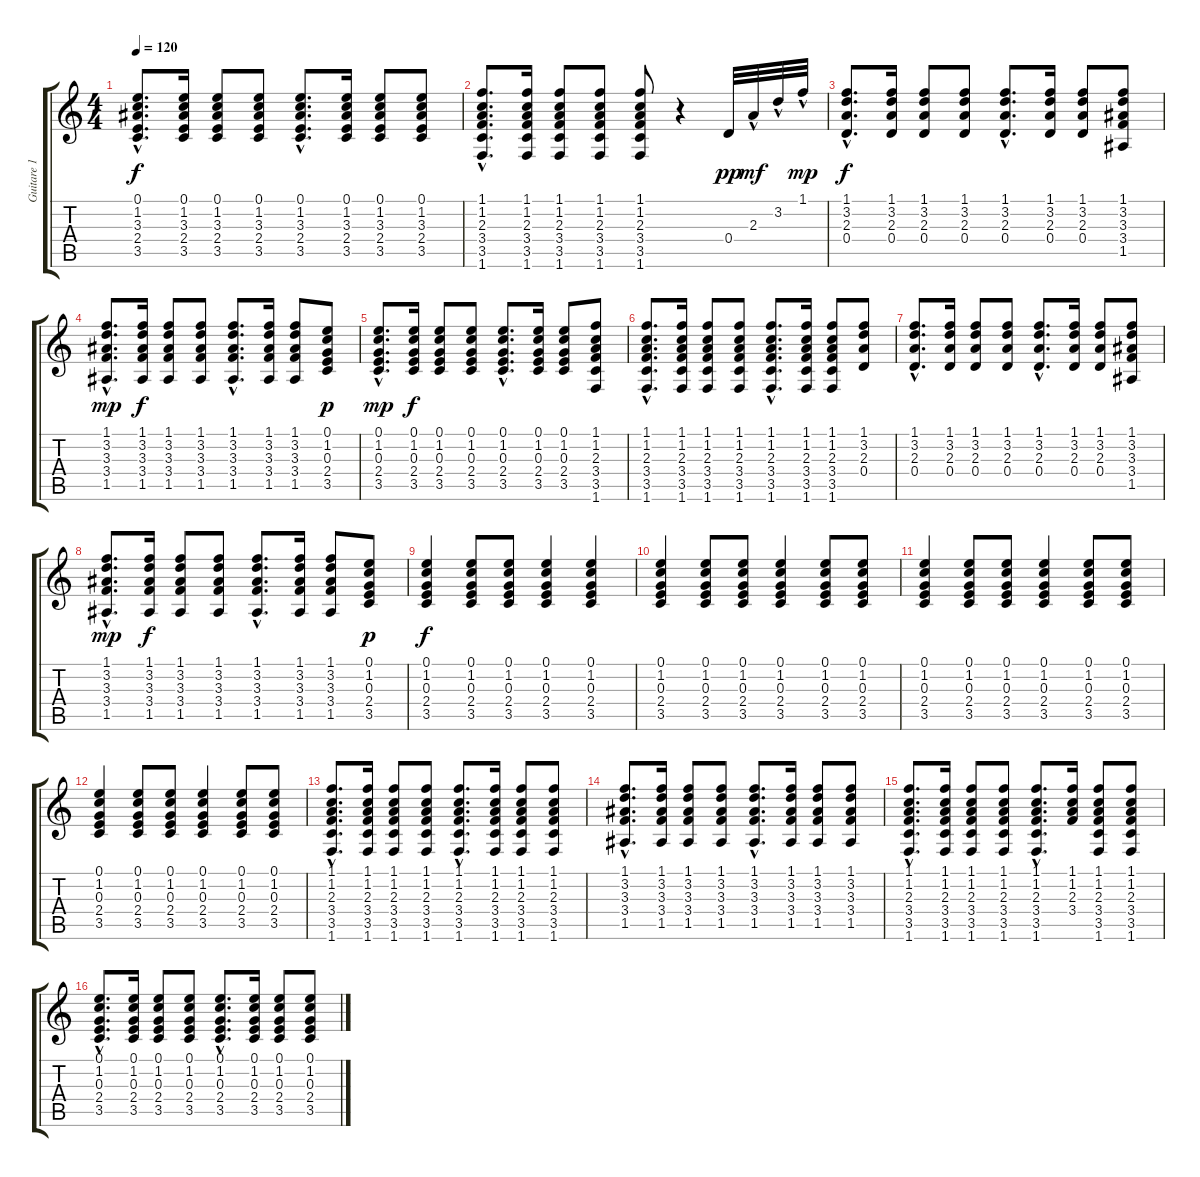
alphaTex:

\track ("Guitare 1" "Guitare 1") {instrument acousticguitarsteel}
\staff {score tabs}
\tuning (E4 B3 G3 D3 A2 E2) {hide}
\ts (4 4)
\tempo 120
\clef g2
\ks c
(0.1{hac} 1.2{hac} 3.3{hac} 2.4{hac} 3.5{hac}).8{d dy f} (0.1 1.2 3.3 2.4 3.5).16 (0.1 1.2 3.3 2.4 3.5).8 (0.1 1.2 3.3 2.4 3.5).8 (0.1{hac} 1.2{hac} 3.3{hac} 2.4{hac} 3.5{hac}).8{d} (0.1 1.2 3.3 2.4 3.5).16 (0.1 1.2 3.3 2.4 3.5).8 (0.1 1.2 3.3 2.4 3.5).8 |
(1.1{hac} 1.2{hac} 2.3{hac} 3.4{hac} 3.5{hac} 1.6{hac}).8{d} (1.1 1.2 2.3 3.4 3.5 1.6).16 (1.1 1.2 2.3 3.4 3.5 1.6).8 (1.1 1.2 2.3 3.4 3.5 1.6).8 (1.1 1.2 2.3 3.4 3.5 1.6).8 r.4 0.4.32{dy pp} 2.3{hac}.32{dy mf} 3.2{hac}.32 1.1{hac}.32{dy mp} |
(1.1{hac} 3.2{hac} 2.3{hac} 0.4{hac}).8{d dy f} (1.1 3.2 2.3 0.4).16 (1.1 3.2 2.3 0.4).8 (1.1 3.2 2.3 0.4).8 (1.1{hac} 3.2{hac} 2.3{hac} 0.4{hac}).8{d} (1.1 3.2 2.3 0.4).16 (1.1 3.2 2.3 0.4).8 (1.1 3.2 3.3 3.4 1.5).8 |
(1.1{hac} 3.2{hac} 3.3{hac} 3.4{hac} 1.5{hac}).8{d dy mp} (1.1 3.2 3.3 3.4 1.5).16{dy f} (1.1 3.2 3.3 3.4 1.5).8 (1.1 3.2 3.3 3.4 1.5).8 (1.1{hac} 3.2{hac} 3.3{hac} 3.4{hac} 1.5{hac}).8{d} (1.1 3.2 3.3 3.4 1.5).16 (1.1 3.2 3.3 3.4 1.5).8 (0.1 1.2 0.3 2.4 3.5).8{dy p} |
(0.1{hac} 1.2{hac} 0.3{hac} 2.4{hac} 3.5{hac}).8{d dy mp} (0.1 1.2 0.3 2.4 3.5).16{dy f} (0.1 1.2 0.3 2.4 3.5).8 (0.1 1.2 0.3 2.4 3.5).8 (0.1{hac} 1.2{hac} 0.3{hac} 2.4{hac} 3.5{hac}).8{d} (0.1 1.2 0.3 2.4 3.5).16 (0.1 1.2 0.3 2.4 3.5).8 (1.1 1.2 2.3 3.4 3.5 1.6).8 |
(1.1{hac} 1.2{hac} 2.3{hac} 3.4{hac} 3.5{hac} 1.6{hac}).8{d} (1.1 1.2 2.3 3.4 3.5 1.6).16 (1.1 1.2 2.3 3.4 3.5 1.6).8 (1.1 1.2 2.3 3.4 3.5 1.6).8 (1.1{hac} 1.2{hac} 2.3{hac} 3.4{hac} 3.5{hac} 1.6{hac}).8{d} (1.1 1.2 2.3 3.4 3.5 1.6).16 (1.1 1.2 2.3 3.4 3.5 1.6).8 (1.1 3.2 2.3 0.4).8 |
(1.1{hac} 3.2{hac} 2.3{hac} 0.4{hac}).8{d} (1.1 3.2 2.3 0.4).16 (1.1 3.2 2.3 0.4).8 (1.1 3.2 2.3 0.4).8 (1.1{hac} 3.2{hac} 2.3{hac} 0.4{hac}).8{d} (1.1 3.2 2.3 0.4).16 (1.1 3.2 2.3 0.4).8 (1.1 3.2 3.3 3.4 1.5).8 |
(1.1{hac} 3.2{hac} 3.3{hac} 3.4{hac} 1.5{hac}).8{d dy mp} (1.1 3.2 3.3 3.4 1.5).16{dy f} (1.1 3.2 3.3 3.4 1.5).8 (1.1 3.2 3.3 3.4 1.5).8 (1.1{hac} 3.2{hac} 3.3{hac} 3.4{hac} 1.5{hac}).8{d} (1.1 3.2 3.3 3.4 1.5).16 (1.1 3.2 3.3 3.4 1.5).8 (0.1 1.2 0.3 2.4 3.5).8{dy p} |
(0.1 1.2 0.3 2.4 3.5).4{dy f} (0.1 1.2 0.3 2.4 3.5).8 (0.1 1.2 0.3 2.4 3.5).8 (0.1 1.2 0.3 2.4 3.5).4 (0.1 1.2 0.3 2.4 3.5).4 |
(0.1 1.2 0.3 2.4 3.5).4 (0.1 1.2 0.3 2.4 3.5).8 (0.1 1.2 0.3 2.4 3.5).8 (0.1 1.2 0.3 2.4 3.5).4 (0.1 1.2 0.3 2.4 3.5).8 (0.1 1.2 0.3 2.4 3.5).8 |
(0.1 1.2 0.3 2.4 3.5).4 (0.1 1.2 0.3 2.4 3.5).8 (0.1 1.2 0.3 2.4 3.5).8 (0.1 1.2 0.3 2.4 3.5).4 (0.1 1.2 0.3 2.4 3.5).8 (0.1 1.2 0.3 2.4 3.5).8 |
(0.1 1.2 0.3 2.4 3.5).4 (0.1 1.2 0.3 2.4 3.5).8 (0.1 1.2 0.3 2.4 3.5).8 (0.1 1.2 0.3 2.4 3.5).4 (0.1 1.2 0.3 2.4 3.5).8 (0.1 1.2 0.3 2.4 3.5).8 |
(1.1{hac} 1.2{hac} 2.3{hac} 3.4{hac} 3.5{hac} 1.6{hac}).8{d} (1.1 1.2 2.3 3.4 3.5 1.6).16 (1.1 1.2 2.3 3.4 3.5 1.6).8 (1.1 1.2 2.3 3.4 3.5 1.6).8 (1.1{hac} 1.2{hac} 2.3{hac} 3.4{hac} 3.5{hac} 1.6{hac}).8{d} (1.1 1.2 2.3 3.4 3.5 1.6).16 (1.1 1.2 2.3 3.4 3.5 1.6).8 (1.1 1.2 2.3 3.4 3.5 1.6).8 |
(1.1{hac} 3.2{hac} 3.3{hac} 3.4{hac} 1.5{hac}).8{d} (1.1 3.2 3.3 3.4 1.5).16 (1.1 3.2 3.3 3.4 1.5).8 (1.1 3.2 3.3 3.4 1.5).8 (1.1{hac} 3.2{hac} 3.3{hac} 3.4{hac} 1.5{hac}).8{d} (1.1 3.2 3.3 3.4 1.5).16 (1.1 3.2 3.3 3.4 1.5).8 (1.1 3.2 3.3 3.4 1.5).8 |
(1.1{hac} 1.2{hac} 2.3{hac} 3.4{hac} 3.5{hac} 1.6{hac}).8{d} (1.1 1.2 2.3 3.4 3.5 1.6).16 (1.1 1.2 2.3 3.4 3.5 1.6).8 (1.1 1.2 2.3 3.4 3.5 1.6).8 (1.1{hac} 1.2{hac} 2.3{hac} 3.4{hac} 3.5{hac} 1.6{hac}).8{d} (1.1 1.2 2.3 3.4).16 (1.1 1.2 2.3 3.4 3.5 1.6).8 (1.1 1.2 2.3 3.4 3.5 1.6).8 |
(0.1{hac} 1.2{hac} 0.3{hac} 2.4{hac} 3.5{hac}).8{d} (0.1 1.2 0.3 2.4 3.5).16 (0.1 1.2 0.3 2.4 3.5).8 (0.1 1.2 0.3 2.4 3.5).8 (0.1{hac} 1.2{hac} 0.3{hac} 2.4{hac} 3.5{hac}).8{d} (0.1 1.2 0.3 2.4 3.5).16 (0.1 1.2 0.3 2.4 3.5).8 (0.1 1.2 0.3 2.4 3.5).8
